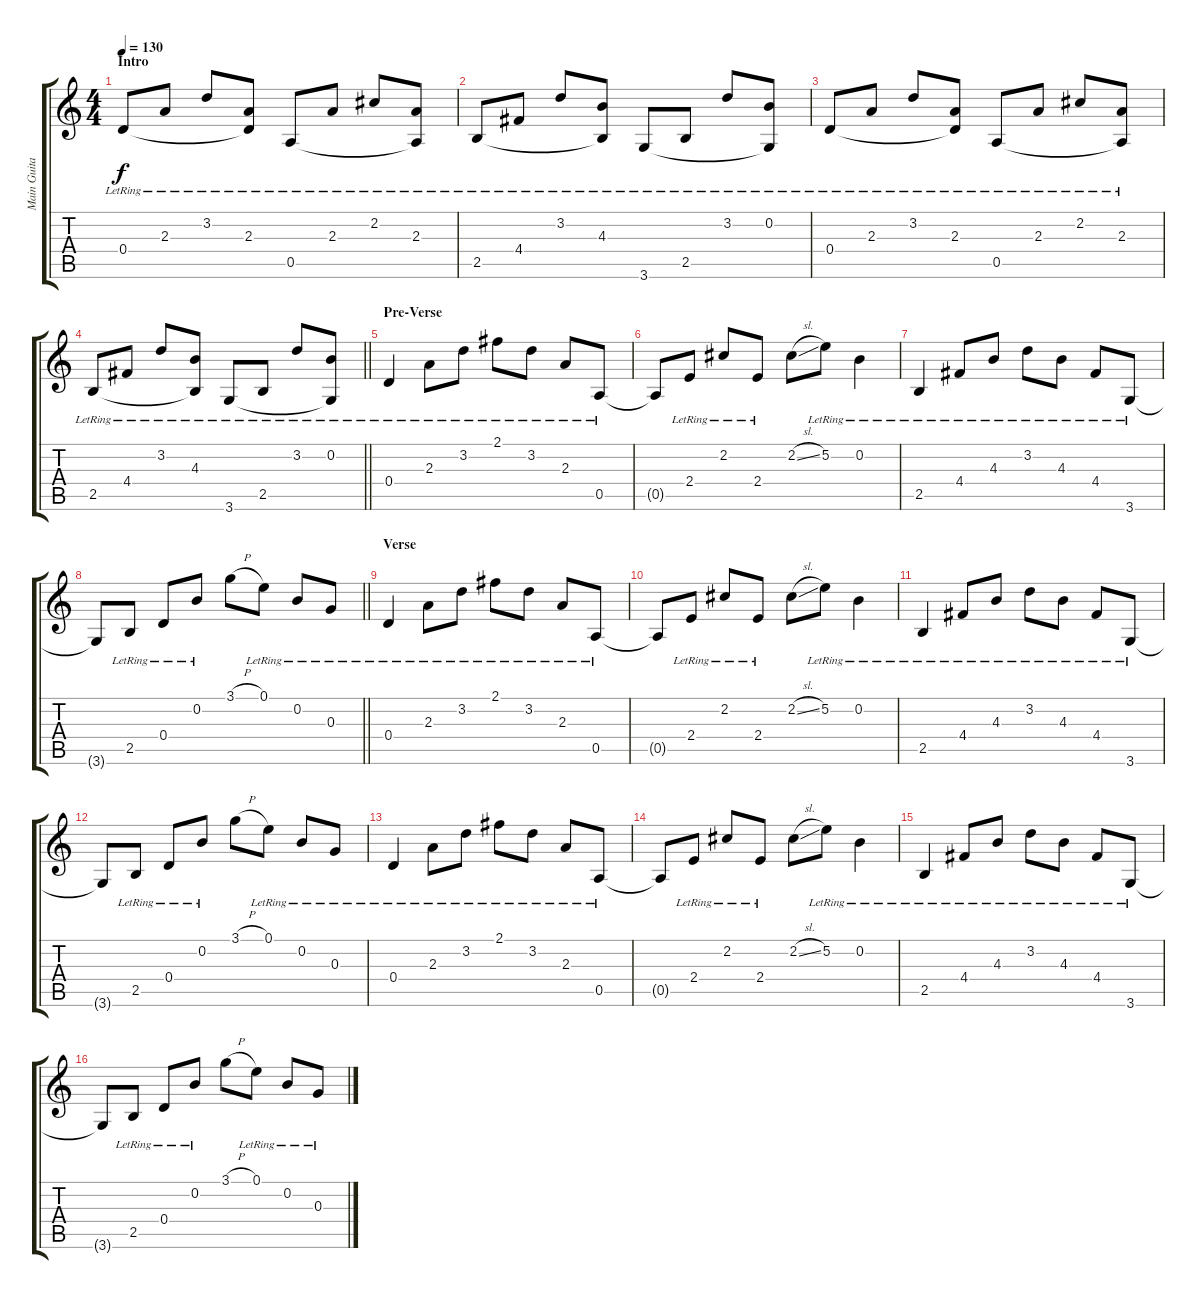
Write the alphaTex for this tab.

\track ("Main Guitar" "Main Guita") {instrument acousticguitarsteel}
\staff {score tabs}
\tuning (E4 B3 G3 D3 A2 E2) {hide}
\ts (4 4)
\section ("" "Intro")
\tempo 130
\clef g2
\ks c
0.4{lr}.8{dy f instrument acousticguitarsteel} 2.3{lr}.8 3.2{lr}.8 (2.3{lr} 0.4{t}).8 0.5{lr}.8 2.3{lr}.8 2.2{lr}.8 (2.3{lr} 0.5{t}).8 |
2.5{lr}.8 4.4{lr}.8 3.2{lr}.8 (4.3{lr} 2.5{t}).8 3.6{lr}.8 2.5{lr}.8 3.2{lr}.8 (0.2{lr} 3.6{t}).8 |
0.4{lr}.8 2.3{lr}.8 3.2{lr}.8 (2.3{lr} 0.4{t}).8 0.5{lr}.8 2.3{lr}.8 2.2{lr}.8 (2.3{lr} 0.5{t}).8 |
\barLineRight lightlight
2.5{lr}.8 4.4{lr}.8 3.2{lr}.8 (4.3{lr} 2.5{t}).8 3.6{lr}.8 2.5{lr}.8 3.2{lr}.8 (0.2{lr} 3.6{t}).8 |
\section ("" "Pre-Verse")
0.4{lr}.4 2.3{lr}.8 3.2{lr}.8 2.1{lr}.8 3.2{lr}.8 2.3{lr}.8 0.5{lr}.8 |
0.5{t}.8 2.4{lr}.8 2.2{lr}.8 2.4{lr}.8 2.2{sl}.8 5.2{lr}.8 0.2{lr}.4 |
2.5{lr}.4 4.4{lr}.8 4.3{lr}.8 3.2{lr}.8 4.3{lr}.8 4.4{lr}.8 3.6{lr}.8 |
\barLineRight lightlight
3.6{t}.8 2.5{lr}.8 0.4{lr}.8 0.2{lr}.8 3.1{h}.8 0.1{lr}.8 0.2{lr}.8 0.3{lr}.8 |
\section ("" "Verse")
0.4{lr}.4 2.3{lr}.8 3.2{lr}.8 2.1{lr}.8 3.2{lr}.8 2.3{lr}.8 0.5{lr}.8 |
0.5{t}.8 2.4{lr}.8 2.2{lr}.8 2.4{lr}.8 2.2{sl}.8 5.2{lr}.8 0.2{lr}.4 |
2.5{lr}.4 4.4{lr}.8 4.3{lr}.8 3.2{lr}.8 4.3{lr}.8 4.4{lr}.8 3.6{lr}.8 |
3.6{t}.8 2.5{lr}.8 0.4{lr}.8 0.2{lr}.8 3.1{h}.8 0.1{lr}.8 0.2{lr}.8 0.3{lr}.8 |
0.4{lr}.4 2.3{lr}.8 3.2{lr}.8 2.1{lr}.8 3.2{lr}.8 2.3{lr}.8 0.5{lr}.8 |
0.5{t}.8 2.4{lr}.8 2.2{lr}.8 2.4{lr}.8 2.2{sl}.8 5.2{lr}.8 0.2{lr}.4 |
2.5{lr}.4 4.4{lr}.8 4.3{lr}.8 3.2{lr}.8 4.3{lr}.8 4.4{lr}.8 3.6{lr}.8 |
3.6{t}.8 2.5{lr}.8 0.4{lr}.8 0.2{lr}.8 3.1{h}.8 0.1{lr}.8 0.2{lr}.8 0.3{lr}.8
